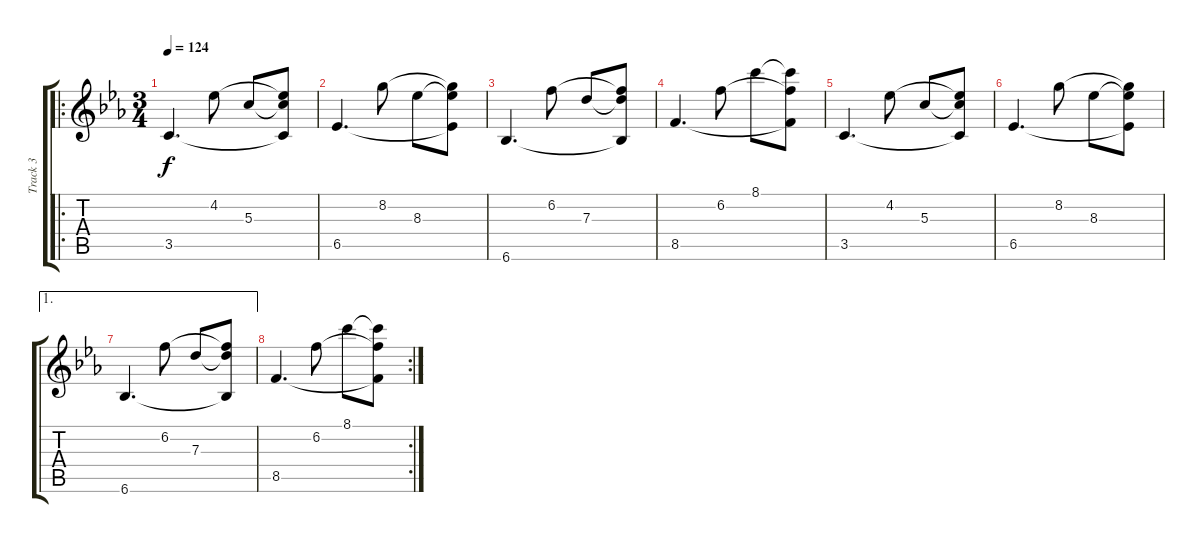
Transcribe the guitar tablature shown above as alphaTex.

\track ("Track 3" "Track 3") {instrument overdrivenguitar}
\staff {score tabs}
\tuning (E4 B3 G3 D3 A2 E2) {hide}
\ro
\ts (3 4)
\tempo 124
\clef g2
\ks cminor
3.5.4{d dy f} 4.2.8 5.3.8 (4.2{t} 5.3{t} 3.5{t}).8 |
6.5.4{d} 8.2.8 8.3.8 (8.2{t} 8.3{t} 6.5{t}).8 |
6.6.4{d} 6.2.8 7.3.8 (6.2{t} 7.3{t} 6.6{t}).8 |
8.5.4{d} 6.2.8 8.1.8 (8.1{t} 6.2{t} 8.5{t}).8 |
3.5.4{d} 4.2.8 5.3.8 (4.2{t} 5.3{t} 3.5{t}).8 |
6.5.4{d} 8.2.8 8.3.8 (8.2{t} 8.3{t} 6.5{t}).8 |
\ae 1
6.6.4{d} 6.2.8 7.3.8 (6.2{t} 7.3{t} 6.6{t}).8 |
\rc 2
8.5.4{d} 6.2.8 8.1.8 (8.1{t} 6.2{t} 8.5{t}).8
